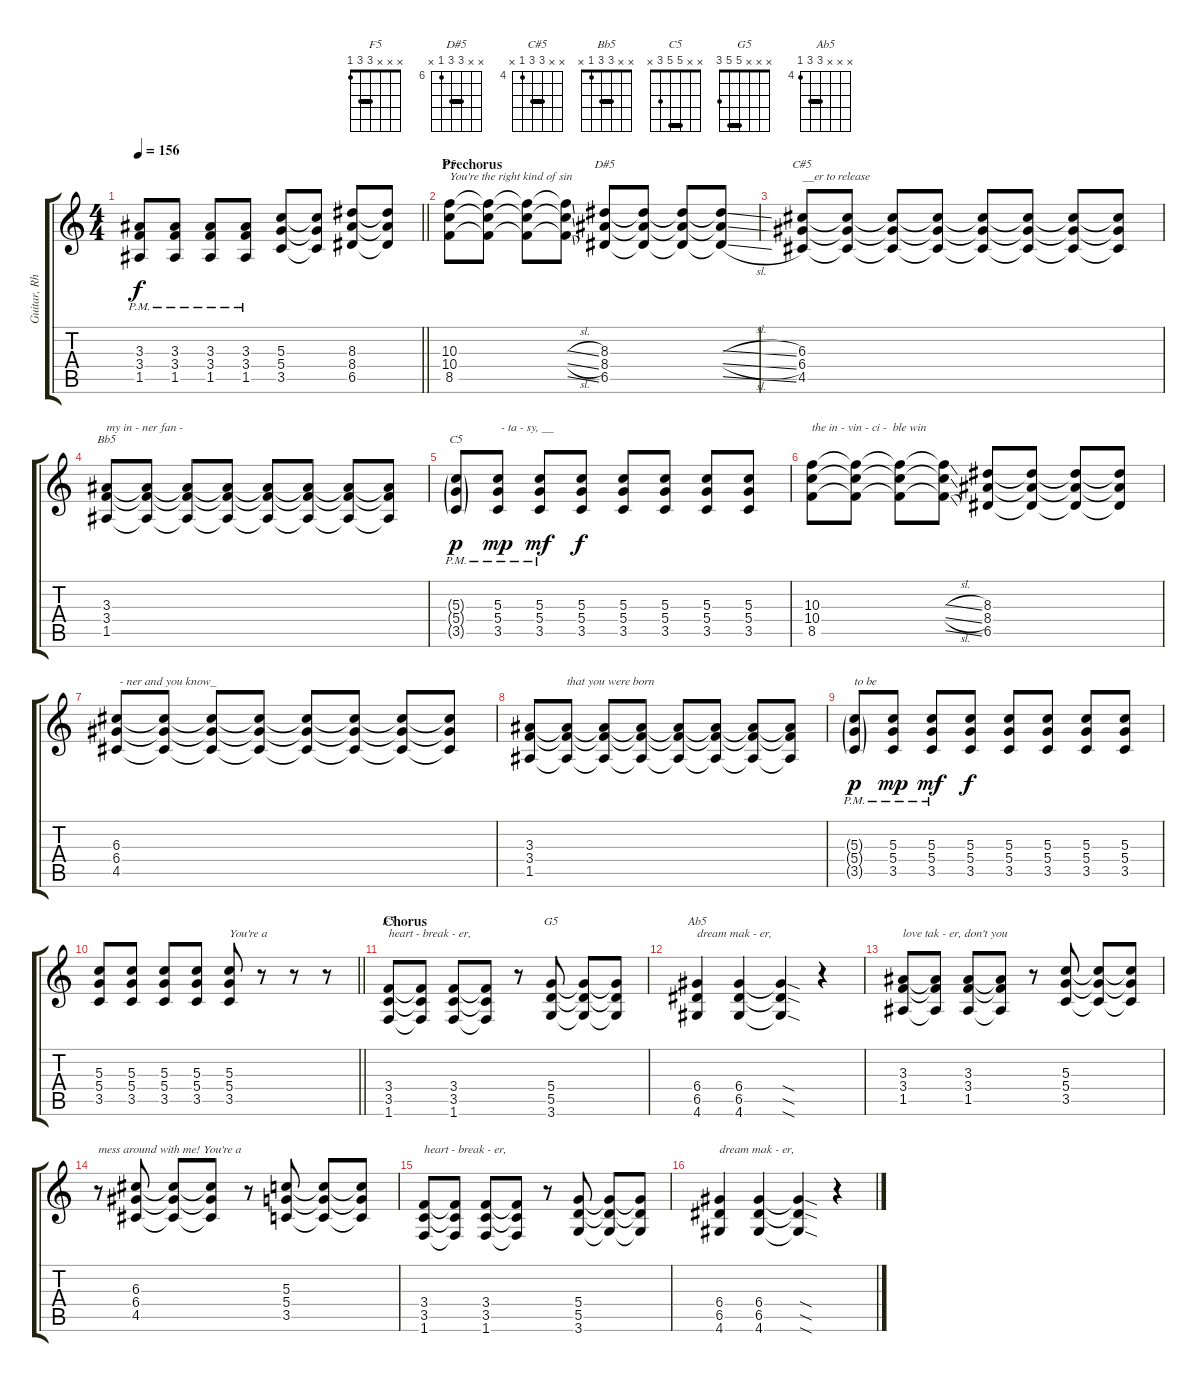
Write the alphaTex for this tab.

\track ("Guitar, Rhythm" "Guitar, Rh") {instrument distortionguitar}
\staff {score tabs}
\tuning (E4 B3 G3 D3 A2 E2) {hide}
\chord ("F5" x x 10 10 8 x) {firstfret 8 barre 10}
\chord ("D#5" x x 8 8 6 x) {firstfret 6 barre 8}
\chord ("C#5" x x 6 6 4 x) {firstfret 4 barre 6}
\chord ("Bb5" x x 3 3 1 x) {barre 3}
\chord ("C5" x x 5 5 3 x) {barre 5}
\chord ("F5" x x x 3 3 1) {barre 3}
\chord ("G5" x x x 5 5 3) {barre 5}
\chord ("Ab5" x x x 6 6 4) {firstfret 4 barre 6}
\ts (4 4)
\tempo 156
\clef g2
\barLineRight lightlight
\ks c
(3.3{pm} 3.4{pm} 1.5{pm}).8{dy f} (3.3{pm} 3.4{pm} 1.5{pm}).8 (3.3{pm} 3.4{pm} 1.5{pm}).8 (3.3{pm} 3.4{pm} 1.5{pm}).8 (5.3 5.4 3.5).8 (5.3{t} 5.4{t} 3.5{t}).8 (8.3 8.4 6.5).8 (8.3{t} 8.4{t} 6.5{t}).8 |
\section ("" "Prechorus")
(10.3 10.4 8.5).8{ch "F5" txt "You're the right kind of sin"} (10.3{t} 10.4{t} 8.5{t}).8 (10.3{t} 10.4{t} 8.5{t}).8 (10.3{sl t} 10.4{sl t} 8.5{sl t}).8 (8.3 8.4 6.5).8{ch "D#5"} (8.3{t} 8.4{t} 6.5{t}).8 (8.3{t} 8.4{t} 6.5{t}).8 (8.3{sl t} 8.4{sl t} 6.5{sl t}).8 |
(6.3 6.4 4.5).8{ch "C#5" txt "__er to release"} (6.3{t} 6.4{t} 4.5{t}).8 (6.3{t} 6.4{t} 4.5{t}).8 (6.3{t} 6.4{t} 4.5{t}).8 (6.3{t} 6.4{t} 4.5{t}).8 (6.3{t} 6.4{t} 4.5{t}).8 (6.3{t} 6.4{t} 4.5{t}).8 (6.3{t} 6.4{t} 4.5{t}).8 |
(3.3 3.4 1.5).8{ch "Bb5" txt "my in - ner fan -"} (3.3{t} 3.4{t} 1.5{t}).8 (3.3{t} 3.4{t} 1.5{t}).8 (3.3{t} 3.4{t} 1.5{t}).8 (3.3{t} 3.4{t} 1.5{t}).8 (3.3{t} 3.4{t} 1.5{t}).8 (3.3{t} 3.4{t} 1.5{t}).8 (3.3{t} 3.4{t} 1.5{t}).8 |
(5.3{g pm} 5.4{g pm} 3.5{g pm}).8{ch "C5" dy p} (5.3{pm} 5.4{pm} 3.5{pm}).8{txt " - ta - sy, __" dy mp} (5.3{pm} 5.4{pm} 3.5{pm}).8{dy mf} (5.3 5.4 3.5).8{dy f} (5.3 5.4 3.5).8 (5.3 5.4 3.5).8 (5.3 5.4 3.5).8 (5.3 5.4 3.5).8 |
(10.3 10.4 8.5).8{txt "the in - vin - ci -  ble win"} (10.3{t} 10.4{t} 8.5{t}).8 (10.3{t} 10.4{t} 8.5{t}).8 (10.3{sl t} 10.4{sl t} 8.5{sl t}).8 (8.3 8.4 6.5).8 (8.3{t} 8.4{t} 6.5{t}).8 (8.3{t} 8.4{t} 6.5{t}).8 (8.3{t} 8.4{t} 6.5{t}).8 |
(6.3 6.4 4.5).8{txt " - ner and you know_"} (6.3{t} 6.4{t} 4.5{t}).8 (6.3{t} 6.4{t} 4.5{t}).8 (6.3{t} 6.4{t} 4.5{t}).8 (6.3{t} 6.4{t} 4.5{t}).8 (6.3{t} 6.4{t} 4.5{t}).8 (6.3{t} 6.4{t} 4.5{t}).8 (6.3{t} 6.4{t} 4.5{t}).8 |
(3.3 3.4 1.5).8 (3.3{t} 3.4{t} 1.5{t}).8{txt "that you were born"} (3.3{t} 3.4{t} 1.5{t}).8 (3.3{t} 3.4{t} 1.5{t}).8 (3.3{t} 3.4{t} 1.5{t}).8 (3.3{t} 3.4{t} 1.5{t}).8 (3.3{t} 3.4{t} 1.5{t}).8 (3.3{t} 3.4{t} 1.5{t}).8 |
(5.3{g pm} 5.4{g pm} 3.5{g pm}).8{txt "to be" dy p} (5.3{pm} 5.4{pm} 3.5{pm}).8{dy mp} (5.3{pm} 5.4{pm} 3.5{pm}).8{dy mf} (5.3 5.4 3.5).8{dy f} (5.3 5.4 3.5).8 (5.3 5.4 3.5).8 (5.3 5.4 3.5).8 (5.3 5.4 3.5).8 |
\barLineRight lightlight
(5.3 5.4 3.5).8 (5.3 5.4 3.5).8 (5.3 5.4 3.5).8 (5.3 5.4 3.5).8 (5.3 5.4 3.5).8{txt "You're a"} r.8 r.8 r.8 |
\section ("" "Chorus")
(3.4 3.5 1.6).8{ch "F5" txt "heart - break - er,"} (3.4{t} 3.5{t} 1.6{t}).8 (3.4 3.5 1.6).8 (3.4{t} 3.5{t} 1.6{t}).8 r.8 (5.4 5.5 3.6).8{ch "G5"} (5.4{t} 5.5{t} 3.6{t}).8 (5.4{t} 5.5{t} 3.6{t}).8 |
(6.4 6.5 4.6).4{ch "Ab5" txt "dream mak - er,"} (6.4 6.5 4.6).4 (6.4{sod t} 6.5{sod t} 4.6{sod t}).4 r.4 |
(3.3 3.4 1.5).8{txt "love tak - er, don't you"} (3.3{t} 3.4{t} 1.5{t}).8 (3.3 3.4 1.5).8 (3.3{t} 3.4{t} 1.5{t}).8 r.8 (5.3 5.4 3.5).8 (5.3{t} 5.4{t} 3.5{t}).8 (5.3{t} 5.4{t} 3.5{t}).8 |
r.8{txt "mess around with me! You're a"} (6.3 6.4 4.5).8 (6.3{t} 6.4{t} 4.5{t}).8 (6.3{t} 6.4{t} 4.5{t}).8 r.8 (5.3 5.4 3.5).8 (5.3{t} 5.4{t} 3.5{t}).8 (5.3{t} 5.4{t} 3.5{t}).8 |
(3.4 3.5 1.6).8{txt "heart - break - er,"} (3.4{t} 3.5{t} 1.6{t}).8 (3.4 3.5 1.6).8 (3.4{t} 3.5{t} 1.6{t}).8 r.8 (5.4 5.5 3.6).8 (5.4{t} 5.5{t} 3.6{t}).8 (5.4{t} 5.5{t} 3.6{t}).8 |
(6.4 6.5 4.6).4{txt "dream mak - er,"} (6.4 6.5 4.6).4 (6.4{sod t} 6.5{sod t} 4.6{sod t}).4 r.4
